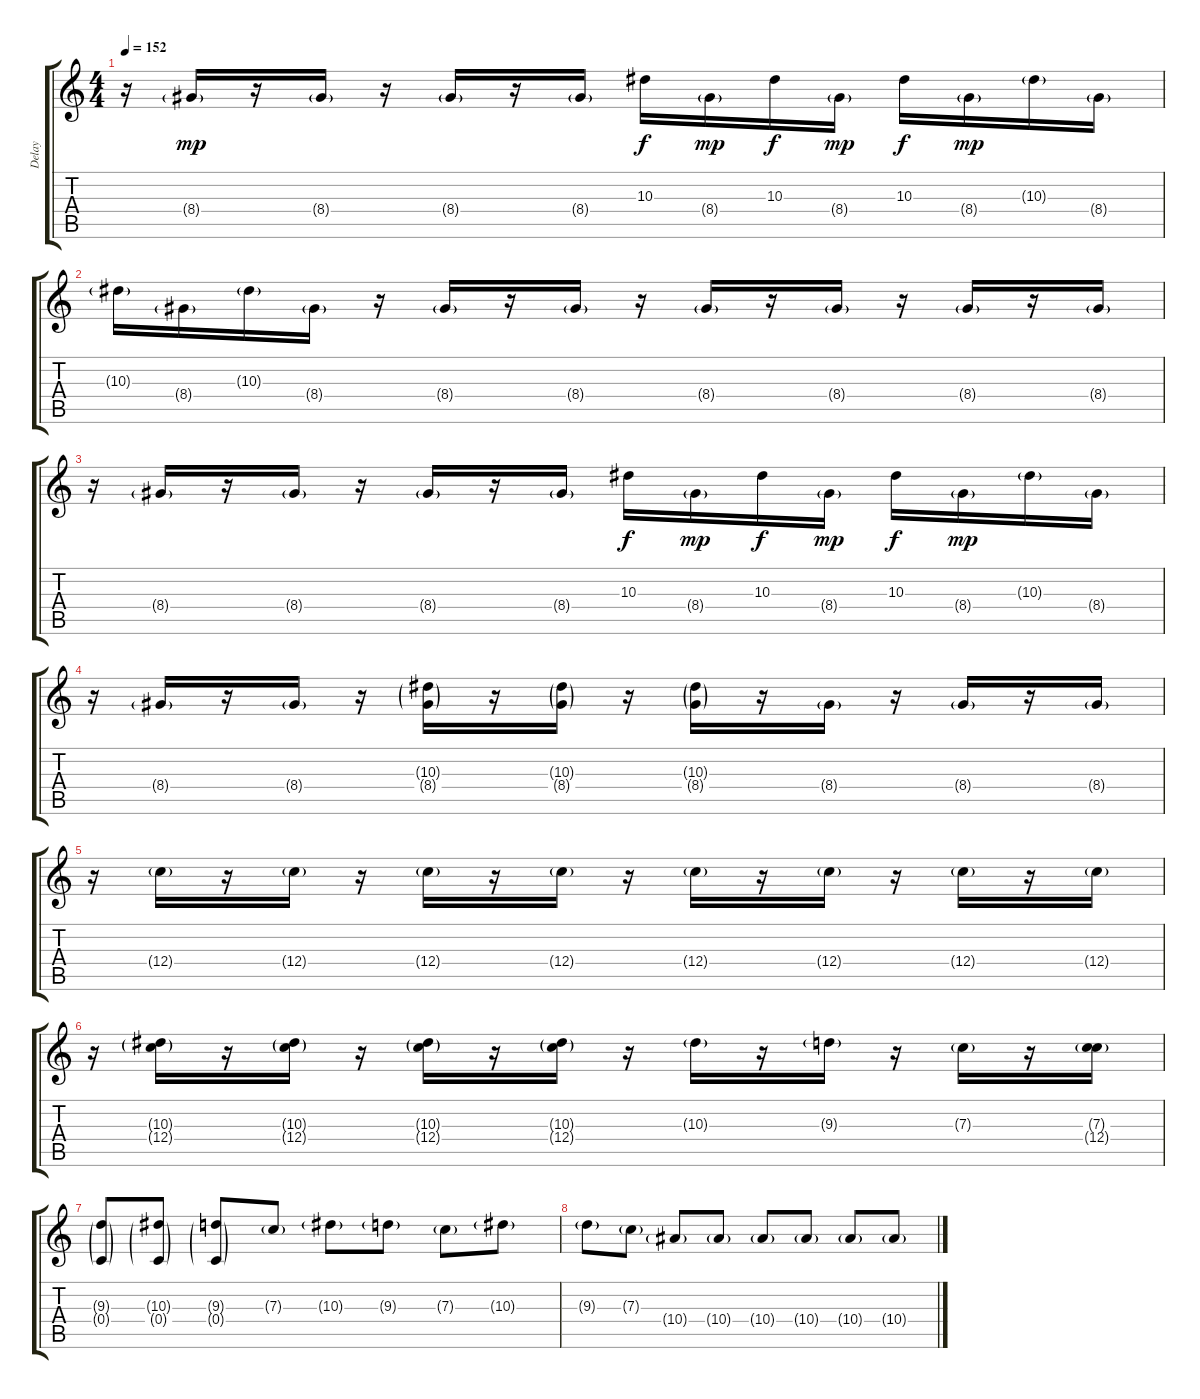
\track ("Delay" "Delay") {instrument electricguitarjazz}
\staff {score tabs}
\tuning (D4 A3 F3 C3 G2 C2) {hide}
\ts (4 4)
\tempo 152
\clef g2
\ks c
r.16{dy mp} 8.4{g}.16 r.16 8.4{g}.16 r.16 8.4{g}.16 r.16 8.4{g}.16 10.3.16{dy f} 8.4{g}.16{dy mp} 10.3.16{dy f} 8.4{g}.16{dy mp} 10.3.16{dy f} 8.4{g}.16{dy mp} 10.3{g}.16 8.4{g}.16 |
10.3{g}.16 8.4{g}.16 10.3{g}.16 8.4{g}.16 r.16 8.4{g}.16 r.16 8.4{g}.16 r.16 8.4{g}.16 r.16 8.4{g}.16 r.16 8.4{g}.16 r.16 8.4{g}.16 |
r.16 8.4{g}.16 r.16 8.4{g}.16 r.16 8.4{g}.16 r.16 8.4{g}.16 10.3.16{dy f} 8.4{g}.16{dy mp} 10.3.16{dy f} 8.4{g}.16{dy mp} 10.3.16{dy f} 8.4{g}.16{dy mp} 10.3{g}.16 8.4{g}.16 |
r.16 8.4{g}.16 r.16 8.4{g}.16 r.16 (10.3{g} 8.4{g}).16 r.16 (10.3{g} 8.4{g}).16 r.16 (10.3{g} 8.4{g}).16 r.16 8.4{g}.16 r.16 8.4{g}.16 r.16 8.4{g}.16 |
r.16 12.4{g}.16 r.16 12.4{g}.16 r.16 12.4{g}.16 r.16 12.4{g}.16 r.16 12.4{g}.16 r.16 12.4{g}.16 r.16 12.4{g}.16 r.16 12.4{g}.16 |
r.16 (10.3{g} 12.4{g}).16 r.16 (10.3{g} 12.4{g}).16 r.16 (10.3{g} 12.4{g}).16 r.16 (10.3{g} 12.4{g}).16 r.16 10.3{g}.16 r.16 9.3{g}.16 r.16 7.3{g}.16 r.16 (7.3{g} 12.4{g}).16 |
(9.3{g} 0.4{g}).8 (10.3{g} 0.4{g}).8 (9.3{g} 0.4{g}).8 7.3{g}.8 10.3{g}.8 9.3{g}.8 7.3{g}.8 10.3{g}.8 |
9.3{g}.8 7.3{g}.8 10.4{g}.8 10.4{g}.8 10.4{g}.8 10.4{g}.8 10.4{g}.8 10.4{g}.8
